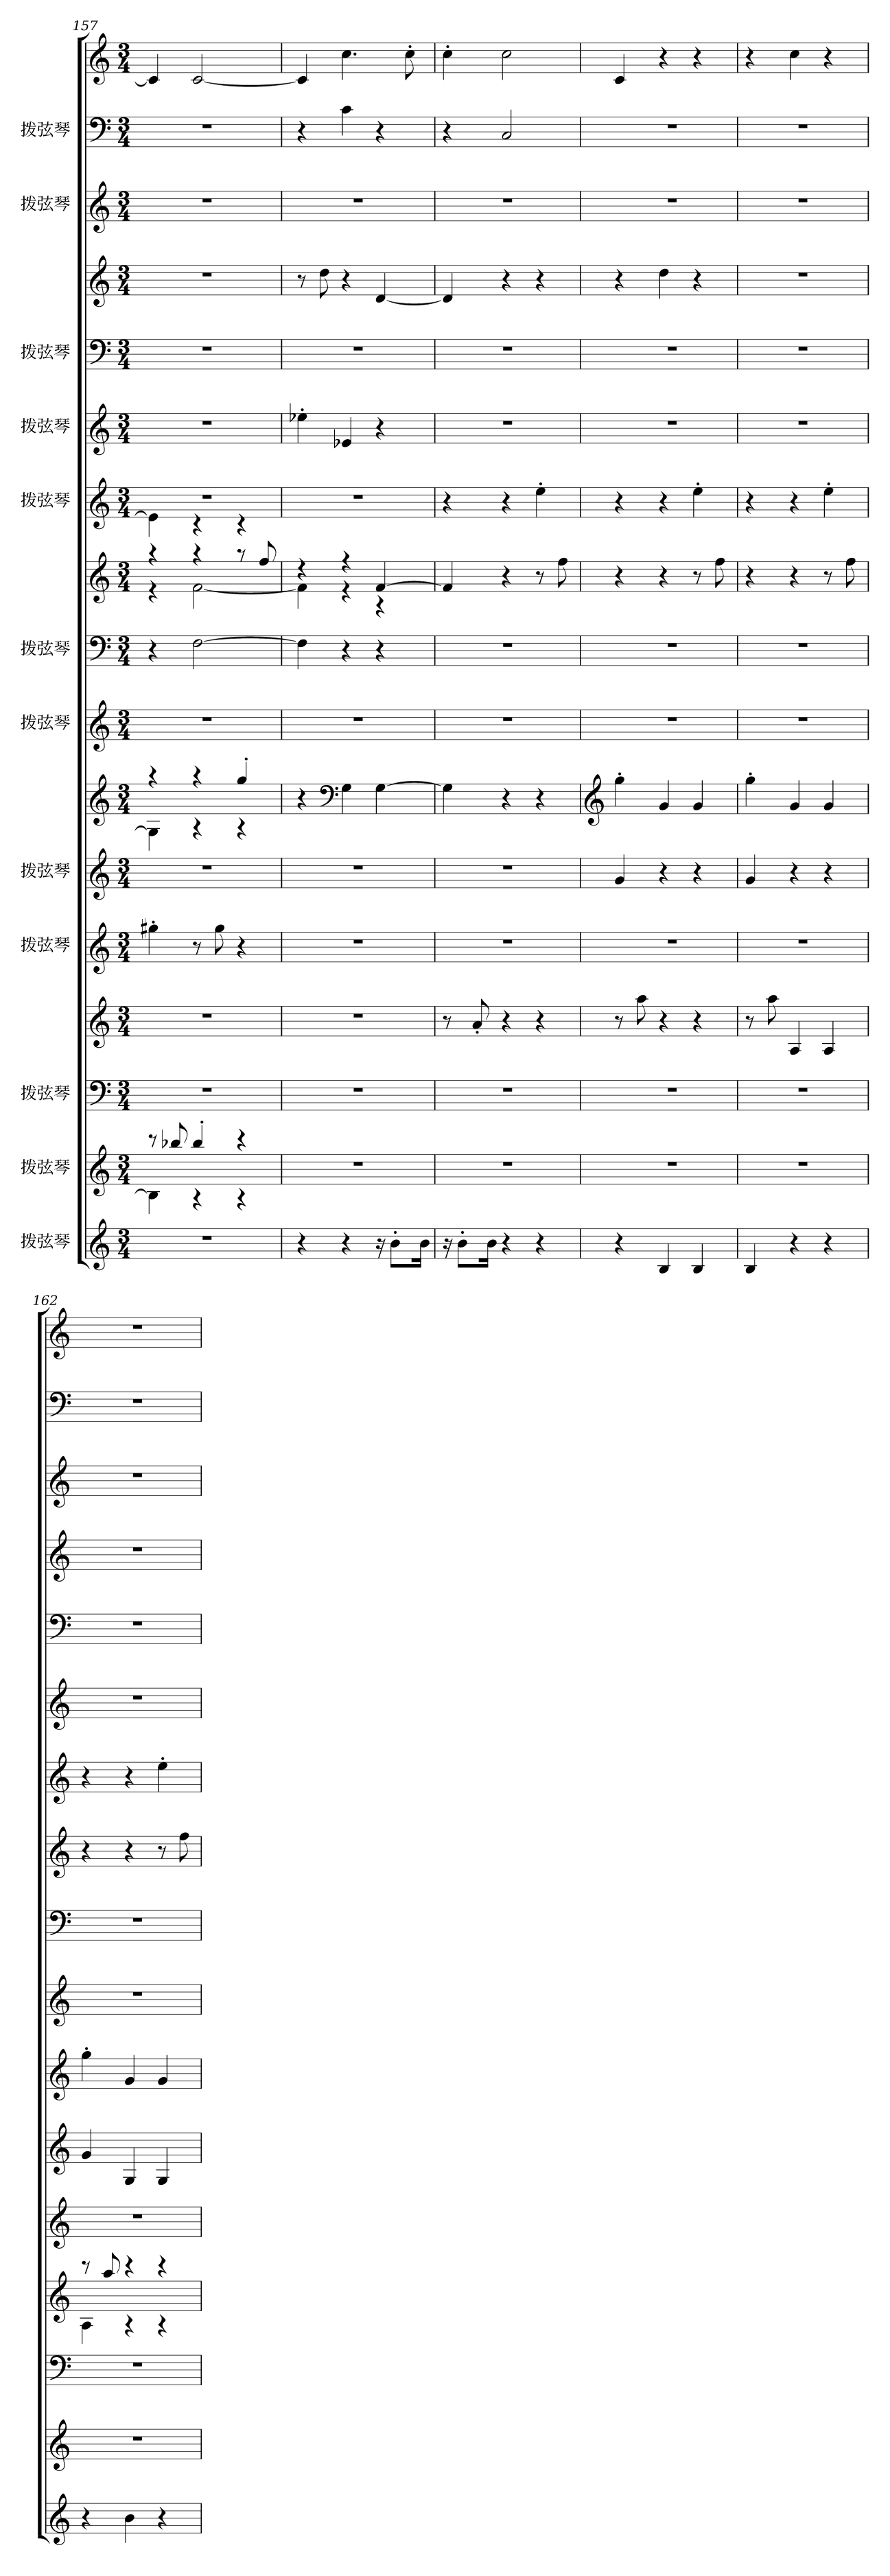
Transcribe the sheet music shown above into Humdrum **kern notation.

**kern	**kern	**kern	**kern	**kern	**kern	**kern	**kern	**kern	**kern	**kern	**kern	**kern	**kern	**kern	**kern	**kern
*part12	*part11	*part10	*part10	*part9	*part8	*part8	*part7	*part6	*part6	*part5	*part4	*part3	*part3	*part2	*part1	*part1
*staff17	*staff16	*staff15	*staff14	*staff13	*staff12	*staff11	*staff10	*staff9	*staff8	*staff7	*staff6	*staff5	*staff4	*staff3	*staff2	*staff1
*I"拨弦琴	*I"拨弦琴	*I"拨弦琴	*	*I"拨弦琴	*I"拨弦琴	*	*I"拨弦琴	*I"拨弦琴	*	*I"拨弦琴	*I"拨弦琴	*I"拨弦琴	*	*I"拨弦琴	*I"拨弦琴	*
*clefG2	*clefG2	*clefF4	*clefG2	*clefG2	*clefG2	*clefG2	*clefG2	*clefF4	*clefG2	*clefG2	*clefG2	*clefF4	*clefG2	*clefG2	*clefF4	*clefG2
*k[]	*k[]	*k[]	*k[]	*k[]	*k[]	*k[]	*k[]	*k[]	*k[]	*k[]	*k[]	*k[]	*k[]	*k[]	*k[]	*k[]
*M3/4	*M3/4	*M3/4	*M3/4	*M3/4	*M3/4	*M3/4	*M3/4	*M3/4	*M3/4	*M3/4	*M3/4	*M3/4	*M3/4	*M3/4	*M3/4	*M3/4
=157	=157	=157	=157	=157	=157	=157	=157	=157	=157	=157	=157	=157	=157	=157	=157	=157
*	*^	*	*	*	*	*^	*	*	*^	*^	*	*	*	*	*	*
2.r	8r	4B-\]	2.r	2.r	4gg#X'\	2.r	4r	4G\]	2.r	4r	4r	4r	2.r	4e\]	2.r	2.r	2.r	2.r	2.r	4c/]
.	8bb-X/	.	.	.	.	.	.	.	.	.	.	.	.	.	.	.	.	.	.	.
.	4bb-'/	4r	.	.	8r	.	4r	4r	.	[2F\	4r	[2f\	.	4r	.	.	.	.	.	[2c/
.	.	.	.	.	8gg#\	.	.	.	.	.	.	.	.	.	.	.	.	.	.	.
.	4r	4r	.	.	4r	.	4gg'/	4r	.	.	8r	.	.	4r	.	.	.	.	.	.
.	.	.	.	.	.	.	.	.	.	.	8ff/	.	.	.	.	.	.	.	.	.
*	*v	*v	*	*	*	*	*v	*v	*	*	*	*	*v	*v	*	*	*	*	*	*
=158	=158	=158	=158	=158	=158	=158	=158	=158	=158	=158	=158	=158	=158	=158	=158	=158	=158
4r	2.r	2.r	2.r	2.r	2.r	4r	2.r	4F\]	4r	4f\]	2.r	4ee-X'\	2.r	8r	2.r	4r	4c/]
.	.	.	.	.	.	.	.	.	.	.	.	.	.	8dd\	.	.	.
*	*	*	*	*	*	*clefF4	*	*	*	*	*	*	*	*	*	*	*
4r	.	.	.	.	.	4G\	.	4r	4r	4r	.	4e-X/	.	4r	.	4c\	4.cc\
16r	.	.	.	.	.	[4G\	.	4r	[4f/	4r	.	4r	.	[4d/	.	4r	.
8b'\L	.	.	.	.	.	.	.	.	.	.	.	.	.	.	.	.	.
.	.	.	.	.	.	.	.	.	.	.	.	.	.	.	.	.	8cc'\
16b\Jk	.	.	.	.	.	.	.	.	.	.	.	.	.	.	.	.	.
*	*	*	*	*	*	*	*	*	*v	*v	*	*	*	*	*	*	*
=159	=159	=159	=159	=159	=159	=159	=159	=159	=159	=159	=159	=159	=159	=159	=159	=159
16r	2.r	2.r	8r	2.r	2.r	4G\]	2.r	2.r	4f/]	4r	2.r	2.r	4d/]	2.r	4r	4cc'\
8b'\L	.	.	.	.	.	.	.	.	.	.	.	.	.	.	.	.
.	.	.	8a'/	.	.	.	.	.	.	.	.	.	.	.	.	.
16b\Jk	.	.	.	.	.	.	.	.	.	.	.	.	.	.	.	.
4r	.	.	4r	.	.	4r	.	.	4r	4r	.	.	4r	.	2C/	2cc\
4r	.	.	4r	.	.	4r	.	.	8r	4ee'\	.	.	4r	.	.	.
.	.	.	.	.	.	.	.	.	8ff\	.	.	.	.	.	.	.
=160	=160	=160	=160	=160	=160	=160	=160	=160	=160	=160	=160	=160	=160	=160	=160	=160
*	*	*	*	*	*	*clefG2	*	*	*	*	*	*	*	*	*	*
4r	2.r	2.r	8r	2.r	4g/	4gg'\	2.r	2.r	4r	4r	2.r	2.r	4r	2.r	2.r	4c/
.	.	.	8aa\	.	.	.	.	.	.	.	.	.	.	.	.	.
4B/	.	.	4r	.	4r	4g/	.	.	4r	4r	.	.	4dd\	.	.	4r
4B/	.	.	4r	.	4r	4g/	.	.	8r	4ee'\	.	.	4r	.	.	4r
.	.	.	.	.	.	.	.	.	8ff\	.	.	.	.	.	.	.
!!LO:PB:g=z
=161	=161	=161	=161	=161	=161	=161	=161	=161	=161	=161	=161	=161	=161	=161	=161	=161
4B/	2.r	2.r	8r	2.r	4g/	4gg'\	2.r	2.r	4r	4r	2.r	2.r	2.r	2.r	2.r	4r
.	.	.	8aa\	.	.	.	.	.	.	.	.	.	.	.	.	.
4r	.	.	4A/	.	4r	4g/	.	.	4r	4r	.	.	.	.	.	4cc\
4r	.	.	4A/	.	4r	4g/	.	.	8r	4ee'\	.	.	.	.	.	4r
.	.	.	.	.	.	.	.	.	8ff\	.	.	.	.	.	.	.
=162	=162	=162	=162	=162	=162	=162	=162	=162	=162	=162	=162	=162	=162	=162	=162	=162
*	*	*	*^	*	*	*	*	*	*	*	*	*	*	*	*	*
4r	2.r	2.r	8r	4A\	2.r	4g/	4gg'\	2.r	2.r	4r	4r	2.r	2.r	2.r	2.r	2.r	2.r
.	.	.	8aa/	.	.	.	.	.	.	.	.	.	.	.	.	.	.
4b\	.	.	4r	4r	.	4G/	4g/	.	.	4r	4r	.	.	.	.	.	.
4r	.	.	4r	4r	.	4G/	4g/	.	.	8r	4ee'\	.	.	.	.	.	.
.	.	.	.	.	.	.	.	.	.	8ff\	.	.	.	.	.	.	.
*	*	*	*v	*v	*	*	*	*	*	*	*	*	*	*	*	*	*
=	=	=	=	=	=	=	=	=	=	=	=	=	=	=	=	=
*-	*-	*-	*-	*-	*-	*-	*-	*-	*-	*-	*-	*-	*-	*-	*-	*-
